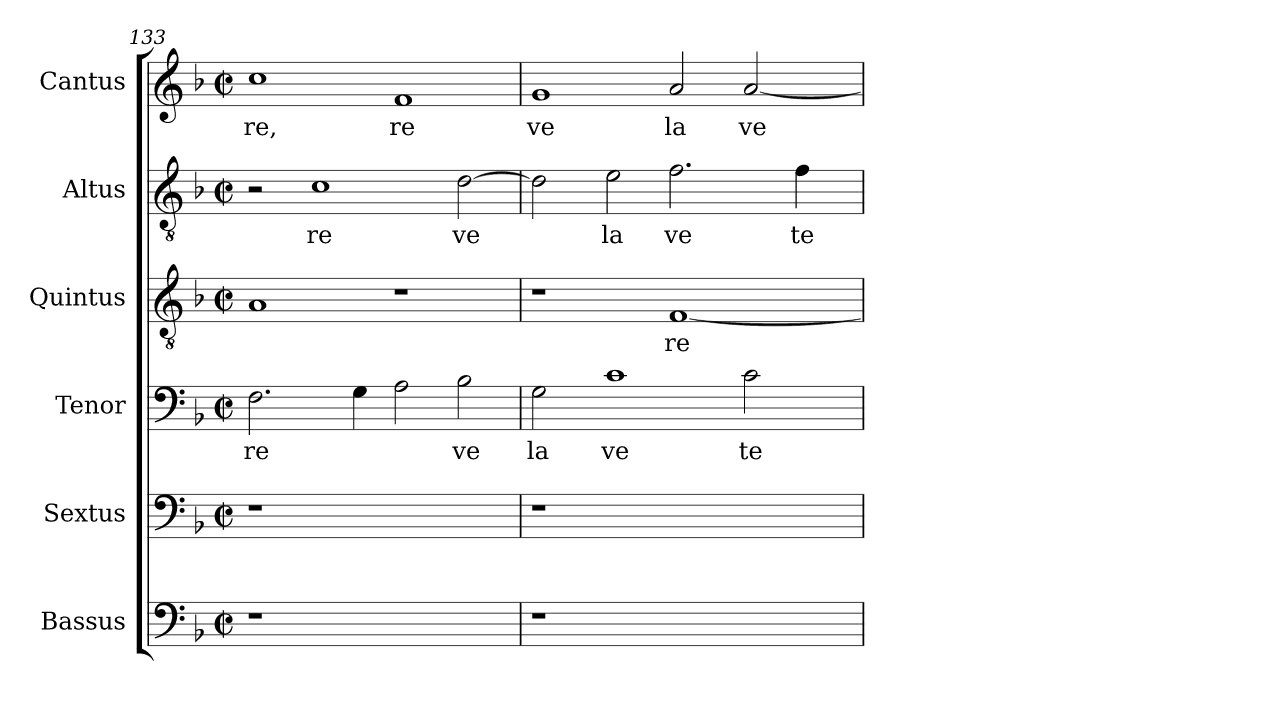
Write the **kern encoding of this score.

**kern	**kern	**kern	**text	**kern	**text	**kern	**text	**kern	**text
*part6	*part5	*part4	*part4	*part3	*part3	*part2	*part2	*part1	*part1
*staff6	*staff5	*staff4	*staff4	*staff3	*staff3	*staff2	*staff2	*staff1	*staff1
*I"Bassus	*I"Sextus	*I"Tenor	*	*I"Quintus	*	*I"Altus	*	*I"Cantus	*
*clefF4	*clefF4	*clefF4	*	*clefGv2	*	*clefGv2	*	*clefG2	*
*k[b-]	*k[b-]	*k[b-]	*	*k[b-]	*	*k[b-]	*	*k[b-]	*
*F:	*F:	*F:	*	*F:	*	*F:	*	*F:	*
*M2/2	*M2/2	*M2/2	*	*M2/2	*	*M2/2	*	*M2/2	*
*met(c|)	*met(c|)	*met(c|)	*	*met(c|)	*	*met(c|)	*	*met(c|)	*
=133	=133	=133	=133	=133	=133	=133	=133	=133	=133
!	!	!	!LO:LY:b:cj	!	!	!	!	!	!LO:LY:b:cj
1r	1r	2.F\	re	1A	.	2r	.	1cc	re,
!	!	!	!	!	!	!	!LO:LY:b:cj	!	!
.	.	.	.	.	.	1c	re	.	.
.	.	4G\	.	.	.	.	.	.	.
!	!	!	!	!	!	!	!	!	!LO:LY:b:cj
1ryy	1ryy	2A\	.	1r	.	.	.	1f	re
!	!	!	!LO:LY:b:cj	!	!	!	!LO:LY:b:cj	!	!
.	.	2B-\	ve	.	.	[>2d\	ve	.	.
!!LO:LB:g=z
=134	=134	=134	=134	=134	=134	=134	=134	=134	=134
!	!	!	!LO:LY:b:cj	!	!	!	!	!	!LO:LY:b:cj
*	*	*	*	*	*	*^	*	*	*
1r	1r	2G\	la	1r	.	2d\]	32.ryy	.	1g	ve
.	.	.	.	.	.	.	1ryy	.	.	.
!	!	!	!LO:LY:b:cj	!	!	!	!	!LO:LY:b:cj	!	!
.	.	1c	ve	.	.	2e\	.	la	.	.
!	!	!	!	!	!LO:LY:b:cj	!	!	!LO:LY:b:cj	!	!LO:LY:b:cj
1ryy	1ryy	.	.	[<1F	re-	2.f\	.	ve	2a/	la
.	.	.	.	.	.	.	2ryy	.	.	.
!	!	!	!LO:LY:b:cj	!	!	!	!	!	!	!LO:LY:b:cj
.	.	2c\	te	.	.	.	.	.	[<2a/	ve
.	.	.	.	.	.	.	4ryy	.	.	.
!	!	!	!	!	!	!	!	!LO:LY:b:cj	!	!
.	.	.	.	.	.	4f\	.	te	.	.
.	.	.	.	.	.	.	8ryy	.	.	.
.	.	.	.	.	.	.	16ryy	.	.	.
.	.	.	.	.	.	.	64ryy	.	.	.
*	*	*	*	*	*	*v	*v	*	*	*
=	=	=	=	=	=	=	=	=	=
*-	*-	*-	*-	*-	*-	*-	*-	*-	*-
